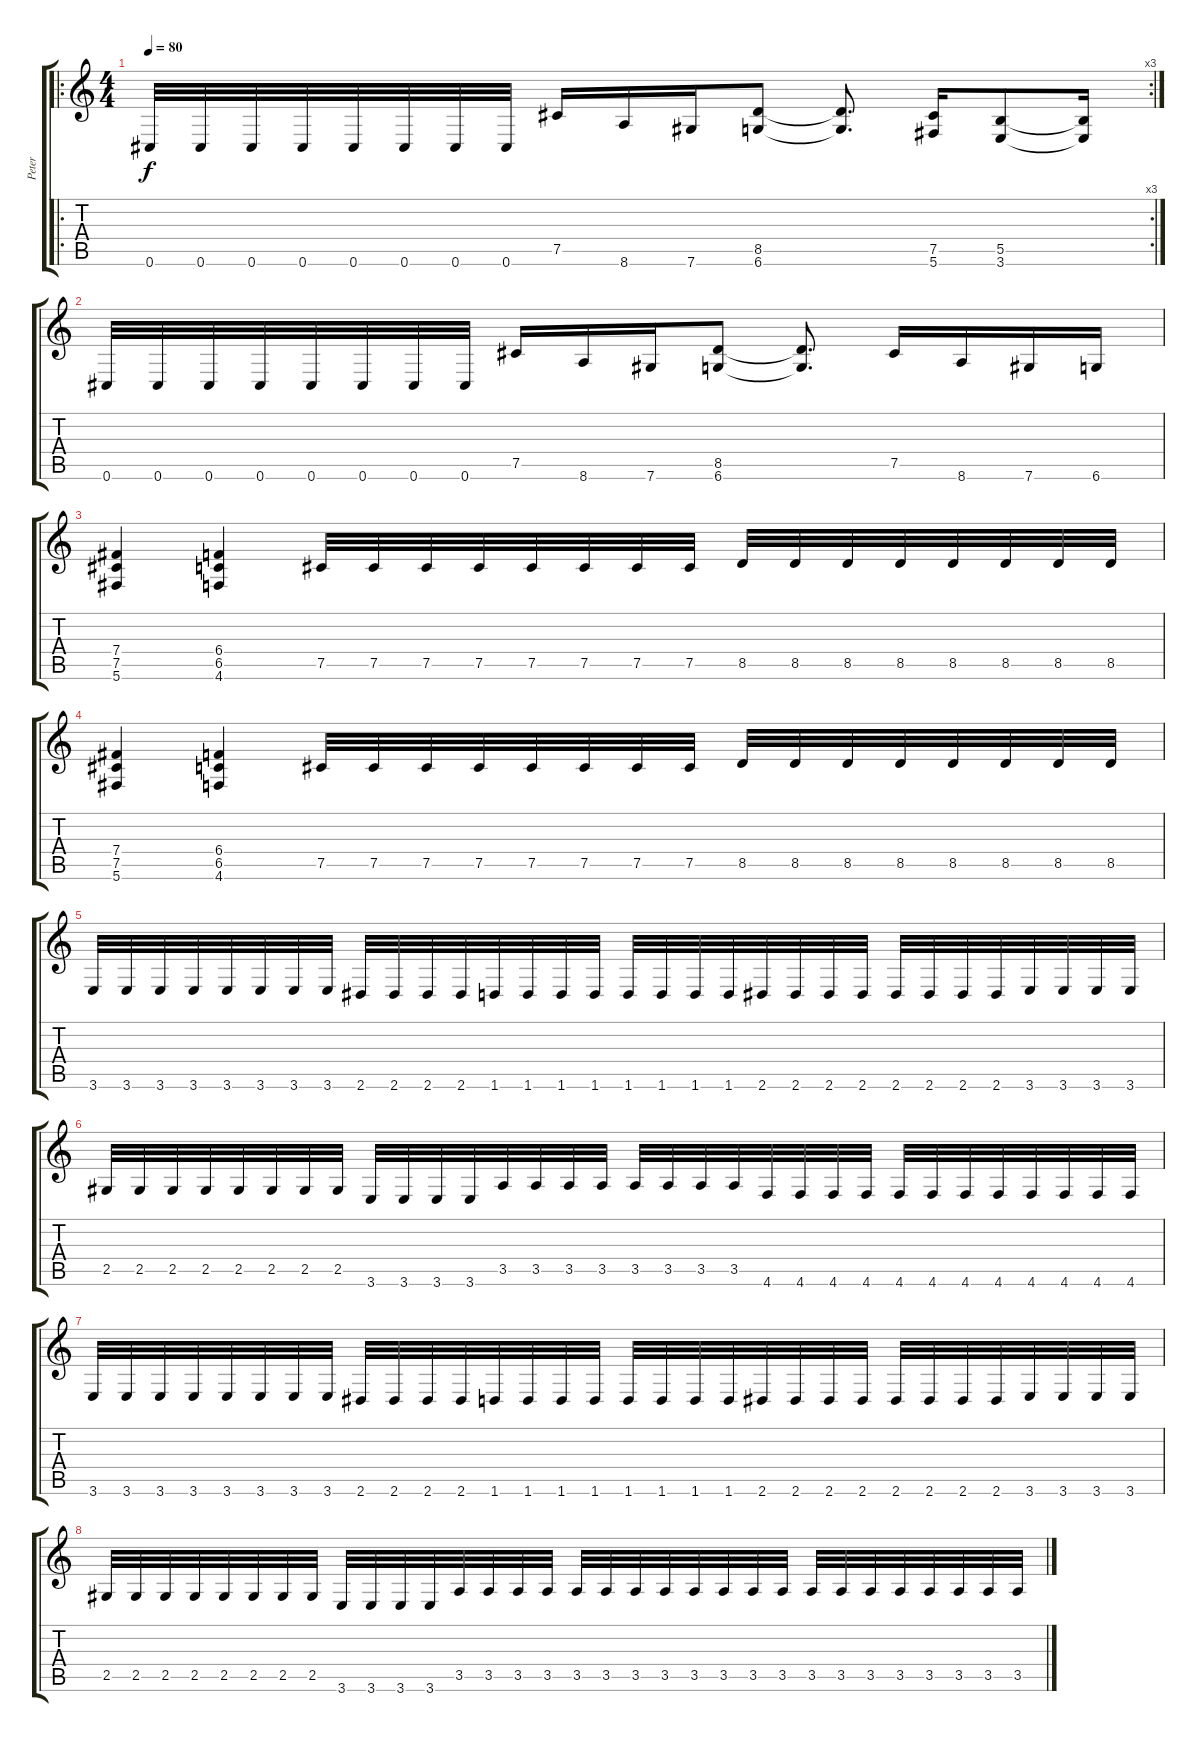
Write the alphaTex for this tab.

\track ("Peter" "Peter") {instrument overdrivenguitar}
\staff {score tabs}
\tuning (Db4 Ab3 E3 B2 Gb2 Db2) {hide}
\ro
\rc 3
\ts (4 4)
\tempo 80
\clef g2
\ks c
0.6.32{dy f} 0.6.32 0.6.32 0.6.32 0.6.32 0.6.32 0.6.32 0.6.32 7.5.16 8.6.16 7.6.16 (8.5 6.6).8 (8.5{t} 6.6{t}).8{d} (7.5 5.6).16 (5.5 3.6).8 (5.5{t} 3.6{t}).16 |
0.6.32 0.6.32 0.6.32 0.6.32 0.6.32 0.6.32 0.6.32 0.6.32 7.5.16 8.6.16 7.6.16 (8.5 6.6).8 (8.5{t} 6.6{t}).8{d} 7.5.16 8.6.16 7.6.16 6.6.16 |
(7.4 7.5 5.6).4 (6.4 6.5 4.6).4 7.5.32 7.5.32 7.5.32 7.5.32 7.5.32 7.5.32 7.5.32 7.5.32 8.5.32 8.5.32 8.5.32 8.5.32 8.5.32 8.5.32 8.5.32 8.5.32 |
(7.4 7.5 5.6).4 (6.4 6.5 4.6).4 7.5.32 7.5.32 7.5.32 7.5.32 7.5.32 7.5.32 7.5.32 7.5.32 8.5.32 8.5.32 8.5.32 8.5.32 8.5.32 8.5.32 8.5.32 8.5.32 |
3.6.32 3.6.32 3.6.32 3.6.32 3.6.32 3.6.32 3.6.32 3.6.32 2.6.32 2.6.32 2.6.32 2.6.32 1.6.32 1.6.32 1.6.32 1.6.32 1.6.32 1.6.32 1.6.32 1.6.32 2.6.32 2.6.32 2.6.32 2.6.32 2.6.32 2.6.32 2.6.32 2.6.32 3.6.32 3.6.32 3.6.32 3.6.32 |
2.5.32 2.5.32 2.5.32 2.5.32 2.5.32 2.5.32 2.5.32 2.5.32 3.6.32 3.6.32 3.6.32 3.6.32 3.5.32 3.5.32 3.5.32 3.5.32 3.5.32 3.5.32 3.5.32 3.5.32 4.6.32 4.6.32 4.6.32 4.6.32 4.6.32 4.6.32 4.6.32 4.6.32 4.6.32 4.6.32 4.6.32 4.6.32 |
3.6.32 3.6.32 3.6.32 3.6.32 3.6.32 3.6.32 3.6.32 3.6.32 2.6.32 2.6.32 2.6.32 2.6.32 1.6.32 1.6.32 1.6.32 1.6.32 1.6.32 1.6.32 1.6.32 1.6.32 2.6.32 2.6.32 2.6.32 2.6.32 2.6.32 2.6.32 2.6.32 2.6.32 3.6.32 3.6.32 3.6.32 3.6.32 |
2.5.32 2.5.32 2.5.32 2.5.32 2.5.32 2.5.32 2.5.32 2.5.32 3.6.32 3.6.32 3.6.32 3.6.32 3.5.32 3.5.32 3.5.32 3.5.32 3.5.32 3.5.32 3.5.32 3.5.32 3.5.32 3.5.32 3.5.32 3.5.32 3.5.32 3.5.32 3.5.32 3.5.32 3.5.32 3.5.32 3.5.32 3.5.32
